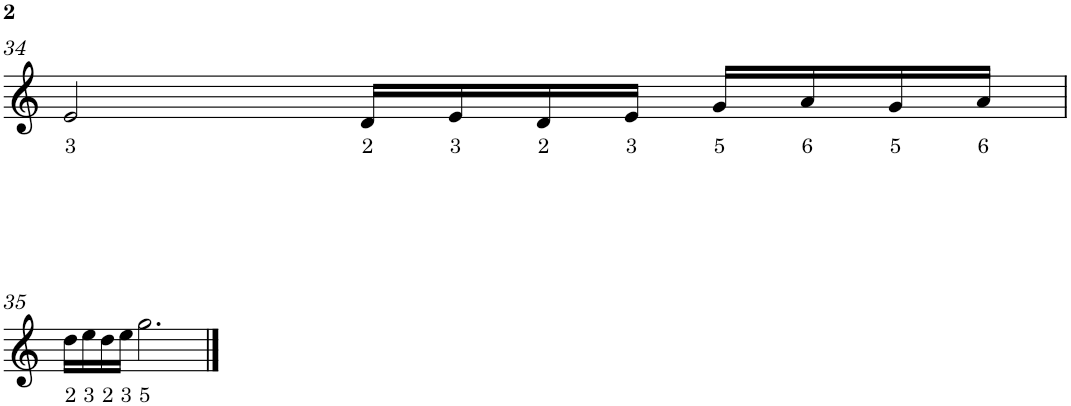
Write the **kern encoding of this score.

**kern	**text
*part1	*part1
*staff1	*staff1
*I"钢琴	*
!!LO:PB:g=z
*clefG2	*
*k[]	*
*M4/4	*
=34	=34
!	!LO:LY:b
2e/	3
!	!LO:LY:b
16d/LL	2
!	!LO:LY:b
16e/	3
!	!LO:LY:b
16d/	2
!	!LO:LY:b
16e/JJ	3
!	!LO:LY:b
16g/LL	5
!	!LO:LY:b
16a/	6
!	!LO:LY:b
16g/	5
!	!LO:LY:b
16a/JJ	6
!!LO:LB:g=z
=35	=35
!	!LO:LY:b
16dd\LL	2
!	!LO:LY:b
16ee\	3
!	!LO:LY:b
16dd\	2
!	!LO:LY:b
16ee\JJ	3
!	!LO:LY:b
2.gg\	5
==	==
*-	*-
